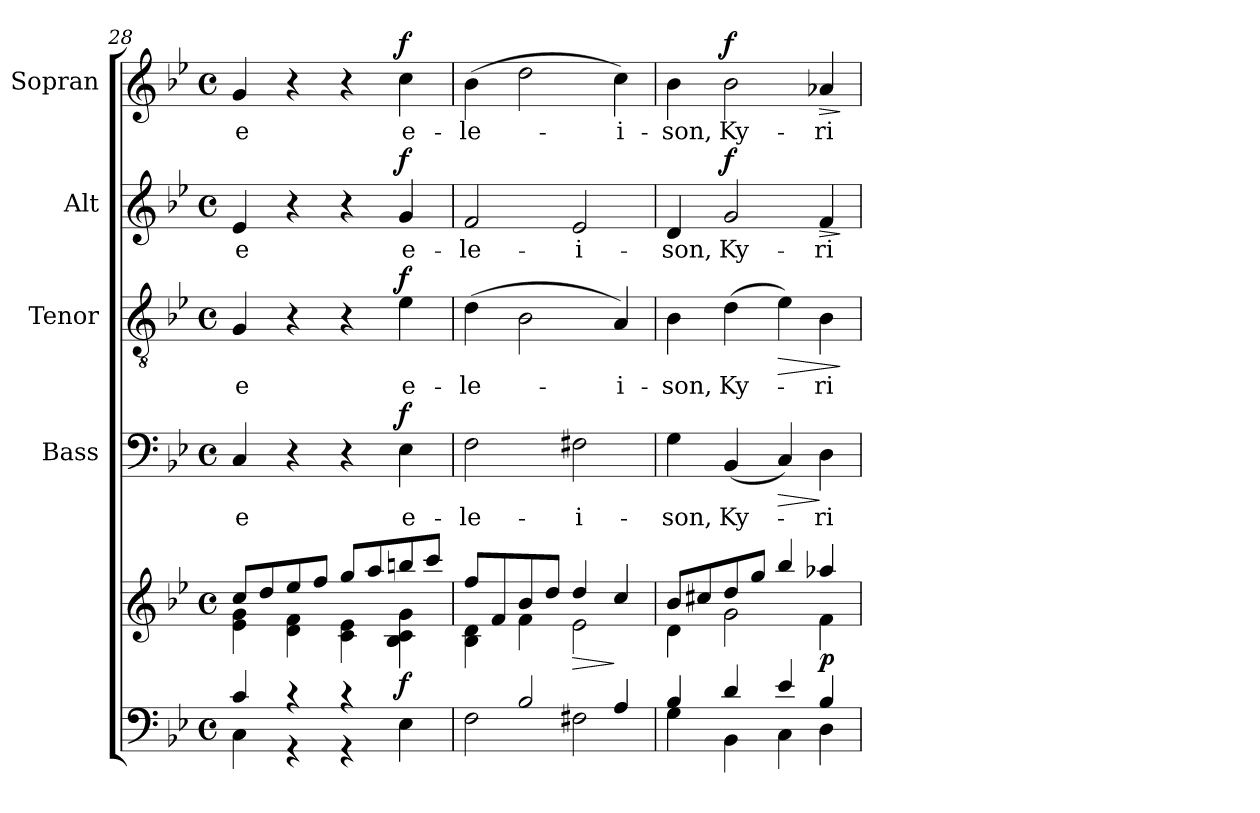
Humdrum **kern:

**kern	**kern	**dynam	**kern	**text	**dynam	**kern	**text	**dynam	**kern	**text	**dynam	**kern	**text	**dynam
*part5	*part5	*part5	*part4	*part4	*part4	*part3	*part3	*part3	*part2	*part2	*part2	*part1	*part1	*part1
*staff6	*staff5	*staff5/6	*staff4	*staff4	*staff4	*staff3	*staff3	*staff3	*staff2	*staff2	*staff2	*staff1	*staff1	*staff1
*	*	*	*I"Bass	*	*	*I"Tenor	*	*	*I"Alt	*	*	*I"Sopran	*	*
*	*	*	*I'B.	*	*	*I'T.	*	*	*I'A.	*	*	*I'S.	*	*
*clefF4	*clefG2	*	*clefF4	*	*	*clefGv2	*	*	*clefG2	*	*	*clefG2	*	*
*k[b-e-]	*k[b-e-]	*	*k[b-e-]	*	*	*k[b-e-]	*	*	*k[b-e-]	*	*	*k[b-e-]	*	*
*B-:	*B-:	*	*B-:	*	*	*B-:	*	*	*B-:	*	*	*B-:	*	*
*M4/4	*M4/4	*	*M4/4	*	*	*M4/4	*	*	*M4/4	*	*	*M4/4	*	*
*met(c)	*met(c)	*	*met(c)	*	*	*met(c)	*	*	*met(c)	*	*	*met(c)	*	*
=28	=28	=28	=28	=28	=28	=28	=28	=28	=28	=28	=28	=28	=28	=28
*^	*^	*	*	*	*	*	*	*	*	*	*	*	*	*
!	!	!	!	!	!	!LO:LY:b	!	!	!LO:LY:b	!	!	!LO:LY:b	!	!	!LO:LY:b	!
4c/	4C\	8cc/L	4e-\ 4g\	.	4C/	-e	.	4G/	-e	.	4e-/	-e	.	4g/	-e	.
.	.	8dd/	.	.	.	.	.	.	.	.	.	.	.	.	.	.
4r	4r	8ee-/	4d\ 4f\	.	4r	.	.	4r	.	.	4r	.	.	4r	.	.
.	.	8ff/J	.	.	.	.	.	.	.	.	.	.	.	.	.	.
4r	4r	8gg/L	4c\ 4e-\	.	4r	.	.	4r	.	.	4r	.	.	4r	.	.
.	.	8aa/	.	.	.	.	.	.	.	.	.	.	.	.	.	.
!	!	!	!	!LO:DY:b	!	!LO:LY:b	!LO:DY:a	!	!LO:LY:b	!LO:DY:a	!	!LO:LY:b	!LO:DY:a	!	!LO:LY:b	!LO:DY:a
4ryy	4E-\	8bbn/	4B-\ 4c\ 4g\	f	4E-\	e-	f	4e-\	e-	f	4g/	e-	f	4cc\	e-	f
.	.	8ccc/J	.	.	.	.	.	.	.	.	.	.	.	.	.	.
=29	=29	=29	=29	=29	=29	=29	=29	=29	=29	=29	=29	=29	=29	=29	=29	=29
!	!	!	!	!	!	!LO:LY:b	!	!	!LO:LY:b	!	!	!LO:LY:b	!	!	!LO:LY:b	!
4ryy	2F\	8ff/L	4B-\ 4d\	.	2F\	-le-	.	(>4d\	-le-	.	2f/	-le-	.	(>4b-\	-le-	.
.	.	8f/	.	.	.	.	.	.	.	.	.	.	.	.	.	.
2B-/	.	8b-/	4f\	.	.	.	.	2B-\	.	.	.	.	.	2dd\	.	.
.	.	8dd/J	.	.	.	.	.	.	.	.	.	.	.	.	.	.
!	!	!	!	!LO:HP:b	!	!LO:LY:b	!	!	!	!	!	!LO:LY:b	!	!	!	!
.	2F#X\	4dd/	2e-\	>	2F#X\	-i-	.	.	.	.	2e-/	-i-	.	.	.	.
!	!	!	!	!	!	!	!	!	!LO:LY:b	!	!	!	!	!	!LO:LY:b	!
4A/	.	4cc/	.	]	.	.	.	4A/)	-i-	.	.	.	.	4cc\)	-i-	.
=30	=30	=30	=30	=30	=30	=30	=30	=30	=30	=30	=30	=30	=30	=30	=30	=30
!	!	!	!	!	!	!LO:LY:b	!	!	!LO:LY:b	!	!	!LO:LY:b	!	!	!LO:LY:b	!
4B-/	4G\	8b-/L	4d\	.	4G\	-son,	.	4B-\	-son,	.	4d/	-son,	.	4b-\	-son,	.
.	.	8cc#X/	.	.	.	.	.	.	.	.	.	.	.	.	.	.
!	!	!	!	!	!	!LO:LY:b	!	!	!LO:LY:b	!	!	!LO:LY:b	!LO:DY:a	!	!LO:LY:b	!LO:DY:a
4d/	4BB-\	8dd/	2g\	.	(<4BB-/	Ky-	.	(>4d\	Ky-	.	2g/	Ky-	f	2b-\	Ky-	f
.	.	8gg/J	.	.	.	.	.	.	.	.	.	.	.	.	.	.
!	!	!	!	!	!	!	!LO:HP:b	!	!	!LO:HP:b	!	!	!	!	!	!
4e-/	4C\	4bb-/	.	.	4C/)	.	>	4e-\)	.	>	.	.	.	.	.	.
!	!	!	!	!LO:DY:b	!	!LO:LY:b	!	!	!LO:LY:b	!	!	!LO:LY:b	!LO:HP:b	!	!LO:LY:b	!LO:HP:b
4B-/	4D\	4aa-X/	4f\	p	4D\	-ri-	]	4B-\	-ri-	.	4f/	-ri-	>	4a-X/	-ri-	>
*v	*v	*	*	*	*	*	*	*	*	*	*	*	*	*	*	*
*	*v	*v	*	*	*	*	*	*	*	*	*	*	*	*	*
.	.	.	.	.	.	.	.	]	.	.	]	.	.	]
=	=	=	=	=	=	=	=	=	=	=	=	=	=	=
*-	*-	*-	*-	*-	*-	*-	*-	*-	*-	*-	*-	*-	*-	*-
